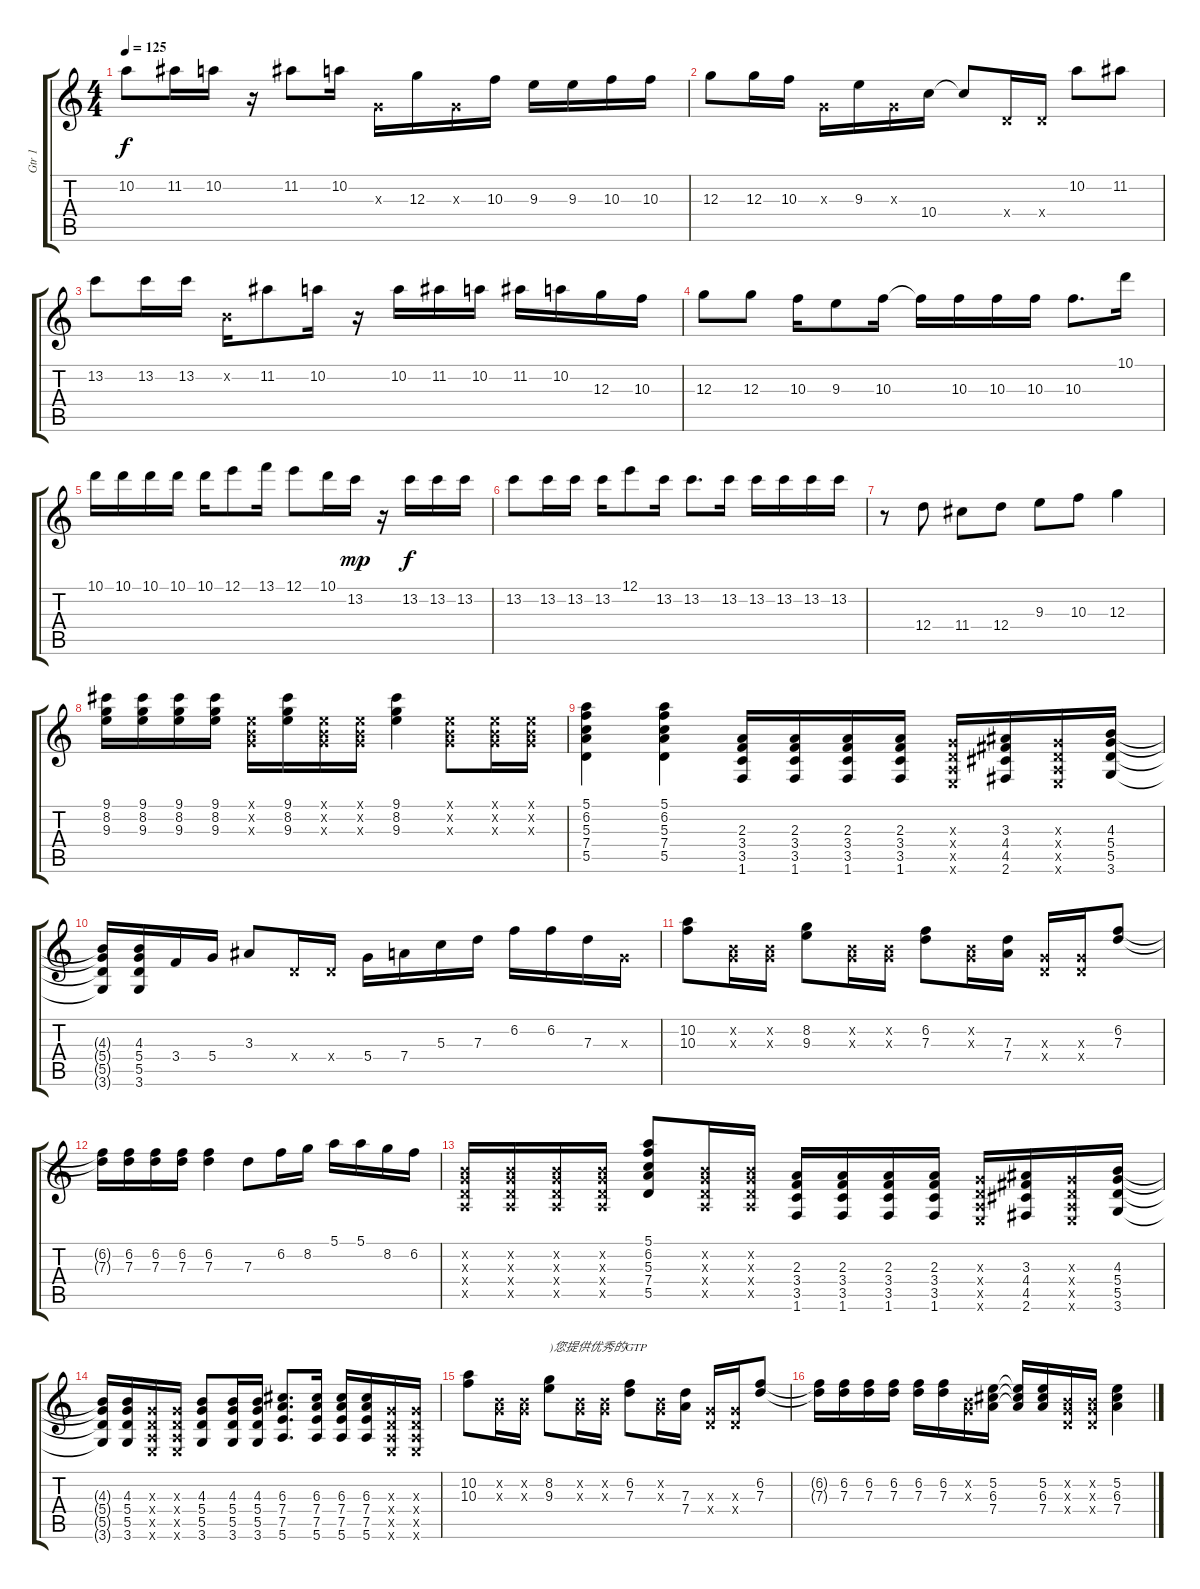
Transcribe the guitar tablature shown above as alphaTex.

\track ("Gtr 1" "Gtr 1") {instrument acousticguitarsteel}
\staff {score tabs}
\tuning (E4 B3 G3 D3 A2 E2) {hide}
\ts (4 4)
\tempo 125
\clef g2
\ks c
10.2.8{dy f} 11.2.16 10.2.16 r.16 11.2.8 10.2.16 0.3{x}.16 12.3.16 0.3{x}.16 10.3.16 9.3.16 9.3.16 10.3.16 10.3.16 |
12.3.8 12.3.16 10.3.16 0.3{x}.16 9.3.16 0.3{x}.16 10.4.16 10.4{t}.8 0.4{x}.16 0.4{x}.16 10.2.8 11.2.8 |
13.2.8 13.2.16 13.2.16 0.2{x}.16 11.2.8 10.2.16 r.16 10.2.16 11.2.16 10.2.16 11.2.16 10.2.16 12.3.16 10.3.16 |
12.3.8 12.3.8 10.3.16 9.3.8 10.3.16 10.3{t}.16 10.3.16 10.3.16 10.3.16 10.3.8{d} 10.1.16 |
10.1.16 10.1.16 10.1.16 10.1.16 10.1.16 12.1.8 13.1.16 12.1.8 10.1.16 13.2.16{dy mp} r.16 13.2.16{dy f} 13.2.16 13.2.16 |
13.2.8 13.2.16 13.2.16 13.2.16 12.1.8 13.2.16 13.2.8{d} 13.2.16 13.2.16 13.2.16 13.2.16 13.2.16 |
r.8 12.4.8 11.4.8 12.4.8 9.3.8 10.3.8 12.3.4 |
(9.1 8.2 9.3).16 (9.1 8.2 9.3).16 (9.1 8.2 9.3).16 (9.1 8.2 9.3).16 (0.1{x} 0.2{x} 0.3{x}).16 (9.1 8.2 9.3).16 (0.1{x} 0.2{x} 0.3{x}).16 (0.1{x} 0.2{x} 0.3{x}).16 (9.1 8.2 9.3).4 (0.1{x} 0.2{x} 0.3{x}).8 (0.1{x} 0.2{x} 0.3{x}).16 (0.1{x} 0.2{x} 0.3{x}).16 |
(5.1 6.2 5.3 7.4 5.5).4 (5.1 6.2 5.3 7.4 5.5).4 (2.3 3.4 3.5 1.6).16 (2.3 3.4 3.5 1.6).16 (2.3 3.4 3.5 1.6).16 (2.3 3.4 3.5 1.6).16 (0.3{x} 0.4{x} 0.5{x} 0.6{x}).16 (3.3 4.4 4.5 2.6).16 (0.3{x} 0.4{x} 0.5{x} 0.6{x}).16 (4.3 5.4 5.5 3.6).16 |
(4.3{t} 5.4{t} 5.5{t} 3.6{t}).16 (4.3 5.4 5.5 3.6).16 3.4.16 5.4.16 3.3.8 0.4{x}.16 0.4{x}.16 5.4.16 7.4.16 5.3.16 7.3.16 6.2.16 6.2.16 7.3.16 0.3{x}.16 |
(10.2 10.3).8 (0.2{x} 0.3{x}).16 (0.2{x} 0.3{x}).16 (8.2 9.3).8 (0.2{x} 0.3{x}).16 (0.2{x} 0.3{x}).16 (6.2 7.3).8 (0.2{x} 0.3{x}).16 (7.3 7.4).16 (0.3{x} 0.4{x}).16 (0.3{x} 0.4{x}).16 (6.2 7.3).8 |
(6.2{t} 7.3{t}).16 (6.2 7.3).16 (6.2 7.3).16 (6.2 7.3).16 (6.2 7.3).4 7.3.8 6.2.16 8.2.16 5.1.16 5.1.16 8.2.16 6.2.16 |
(0.2{x} 0.3{x} 0.4{x} 0.5{x}).16 (0.2{x} 0.3{x} 0.4{x} 0.5{x}).16 (0.2{x} 0.3{x} 0.4{x} 0.5{x}).16 (0.2{x} 0.3{x} 0.4{x} 0.5{x}).16 (5.1 6.2 5.3 7.4 5.5).8 (0.2{x} 0.3{x} 0.4{x} 0.5{x}).16 (0.2{x} 0.3{x} 0.4{x} 0.5{x}).16 (2.3 3.4 3.5 1.6).16 (2.3 3.4 3.5 1.6).16 (2.3 3.4 3.5 1.6).16 (2.3 3.4 3.5 1.6).16 (0.3{x} 0.4{x} 0.5{x} 0.6{x}).16 (3.3 4.4 4.5 2.6).16 (0.3{x} 0.4{x} 0.5{x} 0.6{x}).16 (4.3 5.4 5.5 3.6).16 |
(4.3{t} 5.4{t} 5.5{t} 3.6{t}).16 (4.3 5.4 5.5 3.6).16 (0.3{x} 0.4{x} 0.5{x} 0.6{x}).16 (0.3{x} 0.4{x} 0.5{x} 0.6{x}).16 (4.3 5.4 5.5 3.6).8 (4.3 5.4 5.5 3.6).16 (4.3 5.4 5.5 3.6).16 (6.3 7.4 7.5 5.6).8{d} (6.3 7.4 7.5 5.6).16 (6.3 7.4 7.5 5.6).16 (6.3 7.4 7.5 5.6).16 (0.3{x} 0.4{x} 0.5{x} 0.6{x}).16 (0.3{x} 0.4{x} 0.5{x} 0.6{x}).16 |
(10.2 10.3).8 (0.2{x} 0.3{x}).16 (0.2{x} 0.3{x}).16 (8.2 9.3).8{txt ")您提供优秀的GTP"} (0.2{x} 0.3{x}).16 (0.2{x} 0.3{x}).16 (6.2 7.3).8 (0.2{x} 0.3{x}).16 (7.3 7.4).16 (0.3{x} 0.4{x}).16 (0.3{x} 0.4{x}).16 (6.2 7.3).8 |
(6.2{t} 7.3{t}).16 (6.2 7.3).16 (6.2 7.3).16 (6.2 7.3).16 (6.2 7.3).16 (6.2 7.3).16 (0.2{x} 0.3{x}).16 (5.2 6.3 7.4).16 (5.2{t} 6.3{t} 7.4{t}).16 (5.2 6.3 7.4).16 (0.2{x} 0.3{x} 0.4{x}).16 (0.2{x} 0.3{x} 0.4{x}).16 (5.2 6.3 7.4).4
